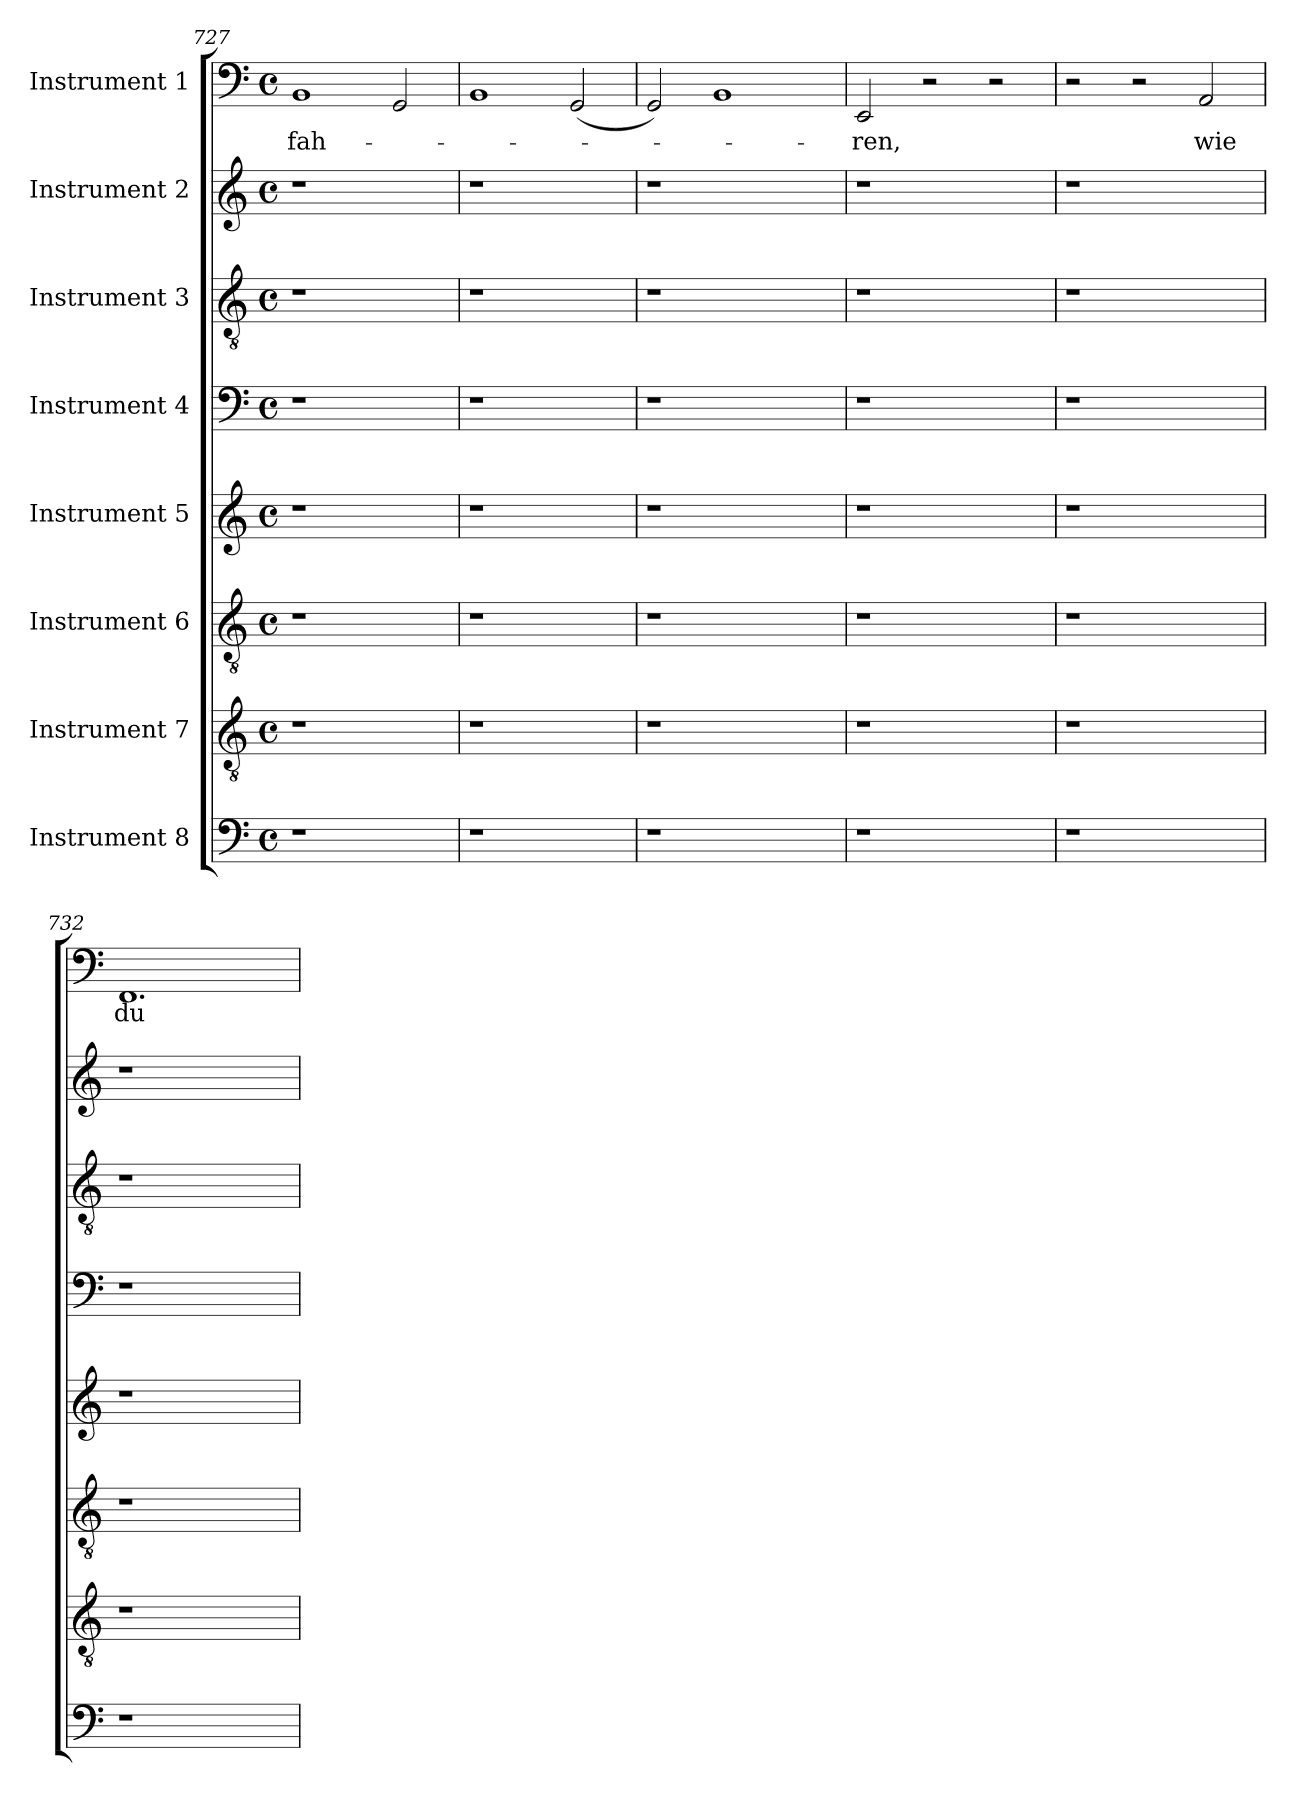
**kern	**kern	**kern	**kern	**kern	**kern	**kern	**kern	**text
*part8	*part7	*part6	*part5	*part4	*part3	*part2	*part1	*part1
*staff8	*staff7	*staff6	*staff5	*staff4	*staff3	*staff2	*staff1	*staff1
*I"Instrument 8	*I"Instrument 7	*I"Instrument 6	*I"Instrument 5	*I"Instrument 4	*I"Instrument 3	*I"Instrument 2	*I"Instrument 1	*
*clefF4	*clefGv2	*clefGv2	*clefG2	*clefF4	*clefGv2	*clefG2	*clefF4	*
*M4/4	*M4/4	*M4/4	*M4/4	*M4/4	*M4/4	*M4/4	*M4/4	*
*met(c)	*met(c)	*met(c)	*met(c)	*met(c)	*met(c)	*met(c)	*met(c)	*
=727	=727	=727	=727	=727	=727	=727	=727	=727
!	!	!	!	!	!	!	!	!LO:LY:b:cj
1r	1r	1r	1r	1r	1r	1r	1BB	fah-
2ryy	2ryy	2ryy	2ryy	2ryy	2ryy	2ryy	2GG/	.
=728	=728	=728	=728	=728	=728	=728	=728	=728
1r	1r	1r	1r	1r	1r	1r	1BB	.
2ryy	2ryy	2ryy	2ryy	2ryy	2ryy	2ryy	(<2GG/	.
=729	=729	=729	=729	=729	=729	=729	=729	=729
1r	1r	1r	1r	1r	1r	1r	2GG/)	.
.	.	.	.	.	.	.	1BB	.
2ryy	2ryy	2ryy	2ryy	2ryy	2ryy	2ryy	.	.
=730	=730	=730	=730	=730	=730	=730	=730	=730
!	!	!	!	!	!	!	!	!LO:LY:b:cj
1r	1r	1r	1r	1r	1r	1r	2EE/	-ren,
.	.	.	.	.	.	.	2r	.
2ryy	2ryy	2ryy	2ryy	2ryy	2ryy	2ryy	2r	.
=731	=731	=731	=731	=731	=731	=731	=731	=731
1r	1r	1r	1r	1r	1r	1r	2r	.
.	.	.	.	.	.	.	2r	.
!	!	!	!	!	!	!	!	!LO:LY:b:cj
2ryy	2ryy	2ryy	2ryy	2ryy	2ryy	2ryy	2AA/	wie
!!LO:LB:g=z
=732	=732	=732	=732	=732	=732	=732	=732	=732
!	!	!	!	!	!	!	!	!LO:LY:b:cj
1r	1r	1r	1r	1r	1r	1r	1.FF	du
2ryy	2ryy	2ryy	2ryy	2ryy	2ryy	2ryy	.	.
=	=	=	=	=	=	=	=	=
*-	*-	*-	*-	*-	*-	*-	*-	*-
